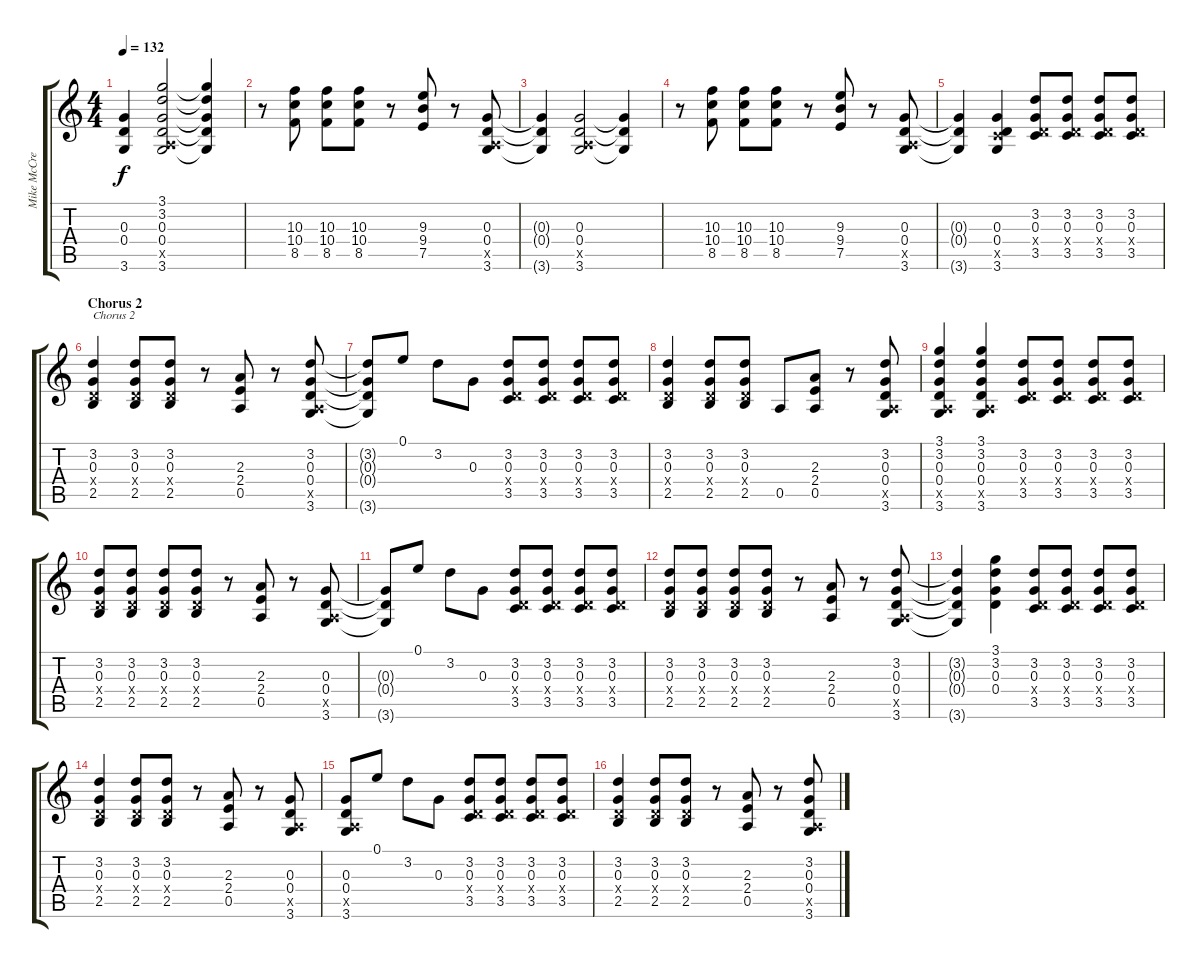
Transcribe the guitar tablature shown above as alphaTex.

\track ("Mike McCready" "Mike McCre") {instrument distortionguitar}
\staff {score tabs}
\tuning (E4 B3 G3 D3 A2 E2) {hide}
\ts (4 4)
\tempo 132
\clef g2
\ks c
(0.3{t} 0.4{t} 3.6{t}).4{dy f} (3.1 3.2 0.3 0.4 0.5{x} 3.6).2 (3.1{t} 3.2{t} 0.3{t} 0.4{t} 3.6{t}).4 |
r.8 (10.3 10.4 8.5).8 (10.3 10.4 8.5).8 (10.3 10.4 8.5).8 r.8 (9.3 9.4 7.5).8 r.8 (0.3 0.4 0.5{x} 3.6).8 |
(0.3{t} 0.4{t} 3.6{t}).4 (0.3 0.4 0.5{x} 3.6).2 (0.3{t} 0.4{t} 3.6{t}).4 |
r.8 (10.3 10.4 8.5).8 (10.3 10.4 8.5).8 (10.3 10.4 8.5).8 r.8 (9.3 9.4 7.5).8 r.8 (0.3 0.4 0.5{x} 3.6).8 |
(0.3{t} 0.4{t} 3.6{t}).4 (0.3 0.4 3.5{x} 3.6).4 (3.2 0.3 0.4{x} 3.5).8 (3.2 0.3 0.4{x} 3.5).8 (3.2 0.3 0.4{x} 3.5).8 (3.2 0.3 0.4{x} 3.5).8 |
\section ("" "Chorus 2")
(3.2 0.3 0.4{x} 2.5).4{txt "Chorus 2"} (3.2 0.3 0.4{x} 2.5).8 (3.2 0.3 0.4{x} 2.5).8 r.8 (2.3 2.4 0.5).8 r.8 (3.2 0.3 0.4 0.5{x} 3.6).8 |
(3.2{t} 0.3{t} 0.4{t} 3.6{t}).8 0.1.8 3.2.8 0.3.8 (3.2 0.3 0.4{x} 3.5).8 (3.2 0.3 0.4{x} 3.5).8 (3.2 0.3 0.4{x} 3.5).8 (3.2 0.3 0.4{x} 3.5).8 |
(3.2 0.3 0.4{x} 2.5).4 (3.2 0.3 0.4{x} 2.5).8 (3.2 0.3 0.4{x} 2.5).8 0.5.8 (2.3 2.4 0.5).8 r.8 (3.2 0.3 0.4 0.5{x} 3.6).8 |
(3.1 3.2 0.3 0.4 0.5{x} 3.6).4 (3.1 3.2 0.3 0.4 0.5{x} 3.6).4 (3.2 0.3 0.4{x} 3.5).8 (3.2 0.3 0.4{x} 3.5).8 (3.2 0.3 0.4{x} 3.5).8 (3.2 0.3 0.4{x} 3.5).8 |
(3.2 0.3 0.4{x} 2.5).8 (3.2 0.3 0.4{x} 2.5).8 (3.2 0.3 0.4{x} 2.5).8 (3.2 0.3 0.4{x} 2.5).8 r.8 (2.3 2.4 0.5).8 r.8 (0.3 0.4 0.5{x} 3.6).8 |
(0.3{t} 0.4{t} 3.6{t}).8 0.1.8 3.2.8 0.3.8 (3.2 0.3 0.4{x} 3.5).8 (3.2 0.3 0.4{x} 3.5).8 (3.2 0.3 0.4{x} 3.5).8 (3.2 0.3 0.4{x} 3.5).8 |
(3.2 0.3 0.4{x} 2.5).8 (3.2 0.3 0.4{x} 2.5).8 (3.2 0.3 0.4{x} 2.5).8 (3.2 0.3 0.4{x} 2.5).8 r.8 (2.3 2.4 0.5).8 r.8 (3.2 0.3 0.4 0.5{x} 3.6).8 |
(3.2{t} 0.3{t} 0.4{t} 3.6{t}).4 (3.1 3.2 0.3 0.4).4 (3.2 0.3 0.4{x} 3.5).8 (3.2 0.3 0.4{x} 3.5).8 (3.2 0.3 0.4{x} 3.5).8 (3.2 0.3 0.4{x} 3.5).8 |
(3.2 0.3 0.4{x} 2.5).4 (3.2 0.3 0.4{x} 2.5).8 (3.2 0.3 0.4{x} 2.5).8 r.8 (2.3 2.4 0.5).8 r.8 (0.3 0.4 0.5{x} 3.6).8 |
(0.3 0.4 0.5{x} 3.6).8 0.1.8 3.2.8 0.3.8 (3.2 0.3 0.4{x} 3.5).8 (3.2 0.3 0.4{x} 3.5).8 (3.2 0.3 0.4{x} 3.5).8 (3.2 0.3 0.4{x} 3.5).8 |
(3.2 0.3 0.4{x} 2.5).4 (3.2 0.3 0.4{x} 2.5).8 (3.2 0.3 0.4{x} 2.5).8 r.8 (2.3 2.4 0.5).8 r.8 (3.2 0.3 0.4 0.5{x} 3.6).8
